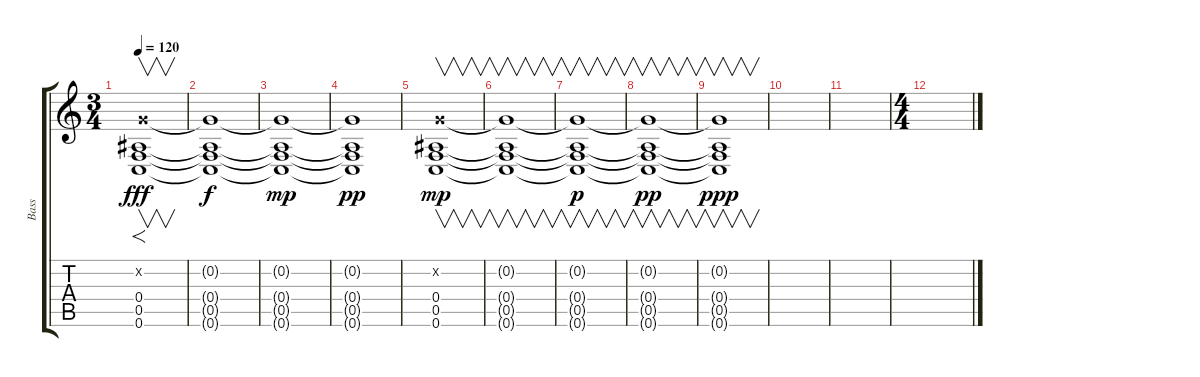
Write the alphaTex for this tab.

\track ("Bass" "Bass") {instrument electricbassfinger}
\staff {score tabs}
\tuning (C4 G3 Eb3 Bb2 F2 C2) {hide}
\ts (3 4)
\tempo 120
\clef g2
\ks c
(0.2{x} 0.4 0.5 0.6).1{f v dy fff} |
(0.2{t} 0.4{t} 0.5{t} 0.6{t}).1{dy f} |
(0.2{t} 0.4{t} 0.5{t} 0.6{t}).1{dy mp} |
(0.2{t} 0.4{t} 0.5{t} 0.6{t}).1{dy pp} |
(0.2{x} 0.4 0.5 0.6).1{v dy mp} |
(0.2{t} 0.4{t} 0.5{t} 0.6{t}).1{v} |
(0.2{t} 0.4{t} 0.5{t} 0.6{t}).1{v dy p} |
(0.2{t} 0.4{t} 0.5{t} 0.6{t}).1{v dy pp} |
(0.2{t} 0.4{t} 0.5{t} 0.6{t}).1{v dy ppp} |
|
|
\ts (4 4)
